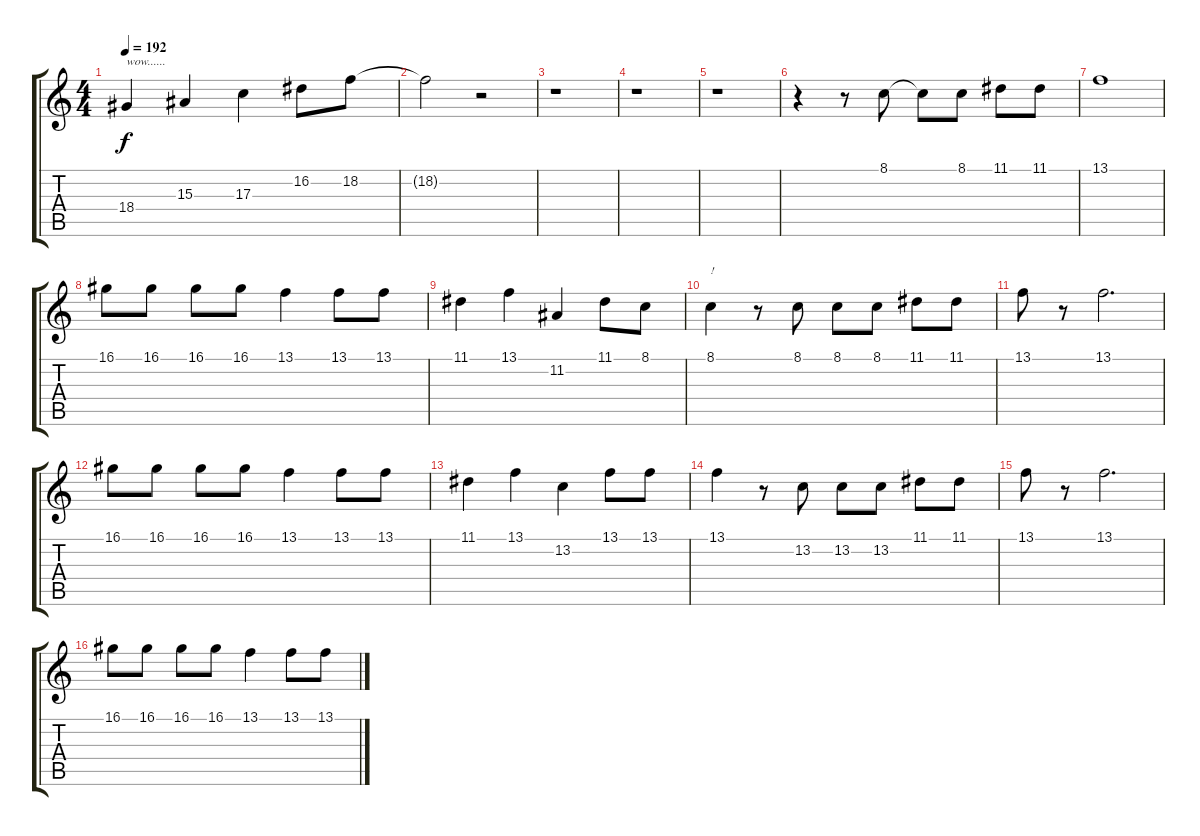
\track "" {instrument lead1square}
\staff {score tabs}
\tuning (E4 B3 G3 D3 A2 E2) {hide}
\ts (4 4)
\tempo 192
\clef g2
\ks c
18.4.4{txt "wow......" dy f} 15.3.4 17.3.4 16.2.8 18.2.8 |
18.2{t}.2 r.2 |
r.1 |
r.1 |
r.1 |
r.4 r.8 8.1.8{txt ""} 8.1{t}.8 8.1.8 11.1.8{txt ""} 11.1.8 |
13.1.1{txt ""} |
16.1.8{txt ""} 16.1.8{txt ""} 16.1.8{txt ""} 16.1.8{txt ""} 13.1.4{txt ""} 13.1.8{txt ""} 13.1.8 |
11.1.4{txt ""} 13.1.4{txt ""} 11.2.4{txt ""} 11.1.8{txt ""} 8.1.8 |
8.1.4{txt "!"} r.8 8.1.8{txt ""} 8.1.8 8.1.8{txt ""} 11.1.8 11.1.8{txt ""} |
13.1.8{txt ""} r.8 13.1.2{d txt ""} |
16.1.8{txt ""} 16.1.8 16.1.8{txt ""} 16.1.8 13.1.4{txt ""} 13.1.8{txt ""} 13.1.8{txt ""} |
11.1.4{txt ""} 13.1.4{txt ""} 13.2.4{txt ""} 13.1.8{txt ""} 13.1.8{txt ""} |
13.1.4{txt ""} r.8 13.2.8{txt ""} 13.2.8{txt ""} 13.2.8{txt ""} 11.1.8{txt ""} 11.1.8{txt ""} |
13.1.8{txt ""} r.8 13.1.2{d txt ""} |
16.1.8{txt ""} 16.1.8 16.1.8{txt ""} 16.1.8{txt ""} 13.1.4{txt ""} 13.1.8{txt ""} 13.1.8
